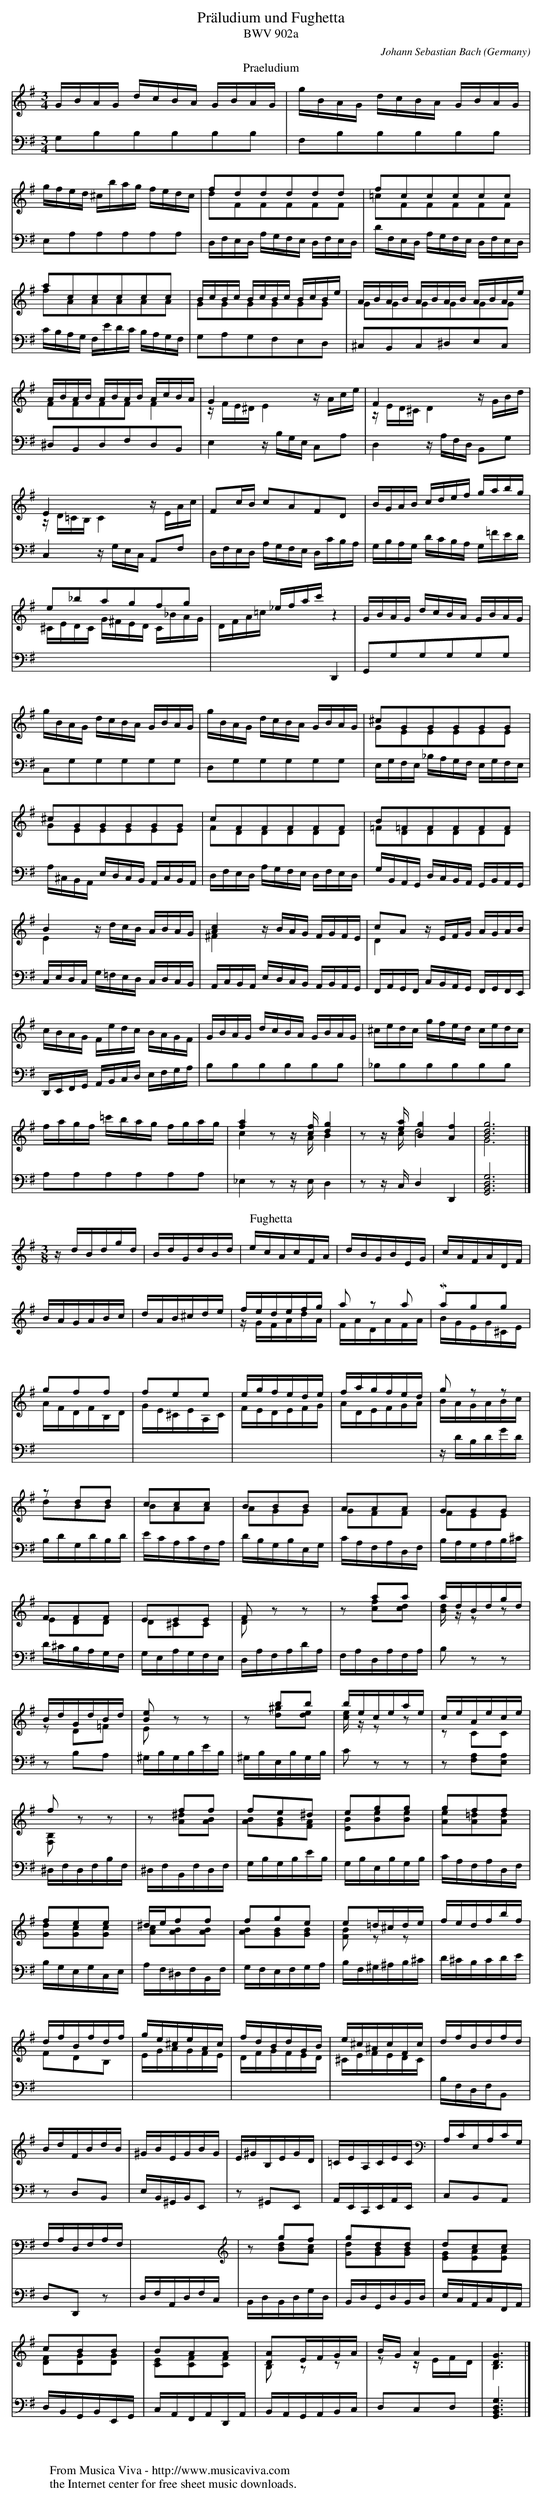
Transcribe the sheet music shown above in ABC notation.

X:1
T:Pr\"aludium und Fughetta
T:BWV 902a
C:Johann Sebastian Bach
O:Germany
V:1 Program 1 6 up %Harpsichord
V:2 Program 1 6 merge down %Harpsichord
V:3 Program 1 6 bass %Harpsichord
M:3/4
L:1/16
K:G
T:Praeludium
V:1
GBAG dcBA GBAG| x8 GBAG|
V:2
x8 x4 |gBAG dcBA x4 |
V:3
G,2B,2B,2B,2B,2B,2|F,2B,2B,2B,2B,2B,2|
V:1
x8 x4 |f2d2d2d2d2d2|f2c2c2c2c2c2|
V:2
gfed ^cbag fedc|d2F2F2F2F2F2|=c2F2F2F2F2F2|
V:3
E,2A,2A,2A,2A,2A,2|D,F,E,D, A,G,F,E, D,F,E,D,|\
DF,E,D, A,G,F,E, D,F,E,D,|
V:1
a2c2c2c2c2c2|BcBc BcBc BcBe|ABAB ABAB ABAe|
V:2
f2A2A2A2A2A2|G2G2G2G2G2G2|G2G2G2G2G2G2|
V:3
CB,A,G, F,EDC B,A,G,F,|G,2A,2G,2F,2E,2D,2|^C,2B,,2C,2^D,2E,2C,2|
V:1
ABAB ABAB AcBA|G4 x8 |F4 x8 |
V:2
F2F2F2F2F4| z FE^DE4 z Ace| z ED^CD4 z GBd|
V:3
^D,2B,,2D,2F,2D,2B,,2|E,4 z B,G,E, C,2A,2|D,4 z A,F,D, B,,2G,2|
V:1
E4 x8 |F2cB c2A2F2D2|BGAB cdef gabg|
V:2
z D=CB,C4 z EAc| x8 x4 | x8 x4 |
V:3
C,4 z G,E,C, A,,2F,2|D,F,E,D, A,G,F,E, D,CB,A,|G,B,A,G, DCB,A, G,=FED|
V:1
e2_b2a2g2f2g2| x4 _efac' z4 |GBAG dcBA GBAG|
V:2
^CEDC G^FED C_BAG|DFA=c x8 | x8 x4 |
V:3
x8 x4 | x8 D,,4|G,,2G,2G,2G,2G,2G,2|
V:1
x8 GBAG| x8 GBAG|^c2G2G2G2G2G2|
V:2
gBAG dcBA x4 |gBAG dcBA x4 |G2E2E2E2E2E2|
V:3
C,2G,2G,2G,2G,2G,2|D,2G,2G,2G,2G,2G,2|E,G,F,E, _B,A,G,F, E,G,F,E,|
V:1
^c2G2G2G2G2G2|-c2F2F2F2F2F2|B2=F2F2F2F2F2|
V:2
G2E2E2E2E2E2|F2D2D2D2D2D2|=F2D2D2D2D2D2|
V:3
A,^C,B,,A,, E,D,C,B,, A,,C,B,,A,,|D,F,E,D, A,G,F,E, D,F,E,D,|\
G,B,,A,,G,, D,C,B,,A,, G,,B,,A,,G,,|
V:1
B4 x4 ABAG|[A4c4] z BAG FGFE|c2A2 z EFG AGAB|
V:2
E4 z dcB x4 |^F4 x8 |D4 x8 |
V:3
C,E,D,C, G,=F,E,D, C,D,C,B,,|A,,C,B,,A,, E,D,C,B,, A,,B,,A,,G,,|\
F,,A,,G,,F,, C,B,,A,,G,, F,,G,,F,,E,,|
V:1
x8 x4 |GBAG dcBA GBAG| x8 x4 |
V:2
cBAG Fedc BAGF| x8 x4 |^cedc gfed cedc|
V:3
D,,E,,F,,G,, A,,B,,C,D, E,F,G,A,|B,2B,2B,2B,2B,2B,2|_B,2B,2B,2B,2B,2B,2|
V:1
x8 x4 |[f4a4] z2 z [cf][d4g4]| z2 z [ea][g4B4][A4f4]|[B12d12g12]|]
V:2
fagf =c'bag fgag|c4 z2 z A B4| z2 z c d8|G12|]
V:3
A,2A,2A,2A,2A,2A,2|_E,4 z2 z E, D,4| z2 z C, D,4 D,,4|[G,,12B,,12D,12G,12]|]
T:Fughetta
V:1
M:3/8
L:1/16
K:G
z dBdgd|BdGdBd|ecAcFA|dBGBEG|cAFADF|
V:2
M:3/8
L:1/16
K:G
x4 x2 | x4 x2 | x4 x2 | x4 x2 | x4 x2 |
V:3
M:3/8
L:1/16
K:G
x4 x2 | x4 x2 | x4 x2 | x4 x2 | x4 x2 |
V:1
BAGABc|dAB^cde|fedefg|a2 z2 a2|Ma2g2g2|
V:2
x4 x2 | x4 x2 | z GFAdA|FADAFA|BGEG^CE|
V:3
x4 x2 | x4 x2 | x4 x2 | x4 x2 | x4 x2 |
V:1
g2f2f2|f2e2e2|egfede|fagfed|g2 z2 z2 |
V:2
AFDFB,D|GE^CEA,C|FEDEFG|ADEFGA|BAGABc|
V:3
x4 x2 | x4 x2 | x4 x2 | x4 x2 | z DB,DGD|
V:1
z2 d2d2|c2c2c2|B2B2B2|A2A2A2|G2G2G2|
V:2
d2B2B2|B2A2A2|A2G2G2|G2F2F2|F2E2E2|
V:3
B,DG,DB,D|ECA,CF,A,|DB,G,B,E,G,|CA,F,A,D,F,|B,A,G,A,B,^C|
V:1
F2F2F2|E2E2E2|F2 z2 z2 | z2 a2a2|adBdgd|
V:2
E2D2D2|D2^C2C2|D2 z2 z2 | z2 [c2f2][c2d2]|[Bd] z z2 z2 |
V:3
D^CB,A,G,F,|G,E,A,G,F,E,|D,A,F,A,DA,|F,A,D,A,F,A,|B,2 z2 z2 |
V:1
BdGdBd|[B2e2] z2 z2 | z2 b2b2|beceae|ceAece|
V:2
z2 D2=F2|E2 z2 z2 | z2 [d2^g2][d2e2]|[ce] z z2 z2 | z2 C2C2|
V:3
z2 B,2A,2|^G,B,G,B,EB,|^G,B,E,B,G,B,|C2 z2 z2 | z2 [F,2A,2][E,2A,2]|
V:1
f2 z2 z2 | z2 f2f2|f2e2^d2|e2g2g2|g2f2f2|
V:2
[F,2B,2] z2 z2 | z2 [A2^d2][A2B2]|[A2B2][G2B2][F2A2]|\
[E2B2][B2e2][B2e2]|[A2e2][A2=d2][A2d2]|
V:3
^D,F,D,F,B,F,|^D,F,B,,F,D,F,|G,B,G,B,EB,|G,B,E,B,G,B,|CA,F,A,D,F,|
V:1
f2e2e2|^def2f2|f2g2e2|e2=d^cde|fedfbf|
V:2
[G2d2][G2c2][G2c2]|[A2c2][A2B2][A2B2]|\
[A2B2][G2B2][G2B2]|[F2B2] z2 z2 | x4 x2 |
V:3
B,G,E,G,C,E,|A,F,^D,F,B,,F,|G,F,E,F,G,A,|B,F,^G,^A,B,^C|D^CB,CDE|
V:1
dfBfdf|ge^ceAc|fdBdGB|e^c^AcFc|dfBdfd|
V:2
F2D2B,2|EGAGFE|DFGFED|^CEFEDC| x4 x2 |
V:3
x4 x2 | x4 x2 | x4 x2 | x4 x2 |B,F,D,F,B,,2|
V:1
BdFBdB|^GBEGBG|E^GB,EGD|=CEA,CEC|A,CE,A,CG,|
V:2
x4 x2 | x4 x2 | x4 x2 | x4 x2 | x4 x2 |
V:3
z2 D,2B,,2|E,B,,^G,,B,,E,,2| z2 ^G,,2E,,2|\
A,,E,,C,,E,,A,,E,,|C,2B,,2A,,2|
V:1
F,A,D,F,A,F,| x4 x2 | z2 g2f2|g2d2d2|d2c2c2|
V:2
x4 x2 | x4 x2 | z2 [B2d2][A2c2]|[G2d2][G2B2][G2B2]|[E2G2][E2A2][E2A2]|
V:3
D,2D,,2 z2 |D,F,A,,D,F,C,|B,,D,B,,D,G,D,|\
B,,D,G,,D,B,,D,|E,C,A,,C,F,,A,,|
V:1
c2B2B2|B2A2A2|[D2A2]EFGA|BGA4|[D6G6]|]
V:2
[D2F2][D2G2][D2G2]|[C2E2][C2F2][C2F2]|B,2 z2 z2 | z2 z EFD|B,6|]
V:3
D,B,,G,,B,,E,,G,,|C,A,,F,,A,,D,,A,,|B,,A,,G,,A,,B,,C,|\
D,2C,2D,2|[G,,6B,,6D,6G,6]|]
W:
W:
W:  From Musica Viva - http://www.musicaviva.com
W:  the Internet center for free sheet music downloads.
